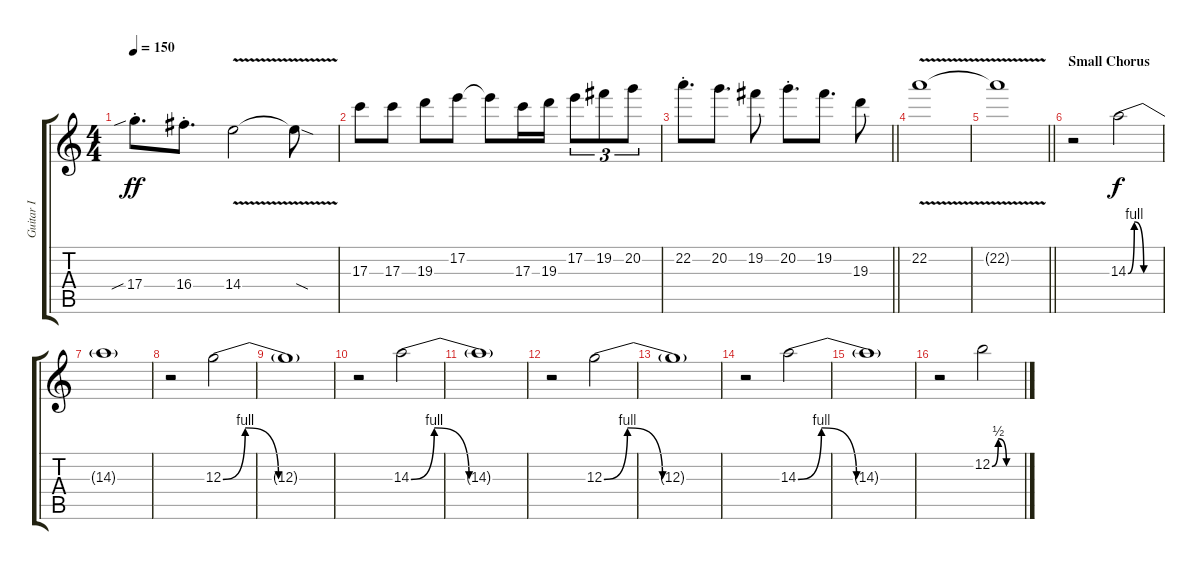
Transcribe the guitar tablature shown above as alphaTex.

\track ("Guitar I" "Guitar I") {instrument distortionguitar}
\staff {score tabs}
\tuning (E4 B3 G3 D3 A2 E2) {hide}
\ts (4 4)
\tempo 150
\clef g2
\ks c
17.4{sib st}.8{d dy ff} 16.4{st}.8{d} 14.4{v}.2 14.4{sod t}.8 |
17.3.8 17.3.8 19.3.8 17.2.8 17.2{t}.8 17.3.16 19.3.16 17.2.8{tu (3 2)} 19.2.8{tu (3 2)} 20.2.8{tu (3 2)} |
\barLineRight lightlight
22.2{st}.8{d} 20.2.8{d} 19.2.8 20.2{st}.8{d} 19.2.8{d} 19.3.8 |
22.2{v}.1 |
\barLineRight lightlight
22.2{t}.1 |
\section ("" "Small Chorus")
r.2{balance 0 instrument distortionguitar} 14.3{be (custom 0 0 12 4 30 0 60 0)}.2{dy f} |
14.3{t}.1 |
r.2 12.3{be (custom 0 0 12 4 30 0 60 0)}.2 |
12.3{t}.1 |
r.2 14.3{be (custom 0 0 12 4 30 0 60 0)}.2 |
14.3{t}.1 |
r.2 12.3{be (custom 0 0 12 4 30 0 60 0)}.2 |
12.3{t}.1 |
r.2 14.3{be (custom 0 0 12 4 30 0 60 0)}.2 |
14.3{t}.1 |
r.2 12.2{be (custom 0 0 13 2 30 0 60 0)}.2
